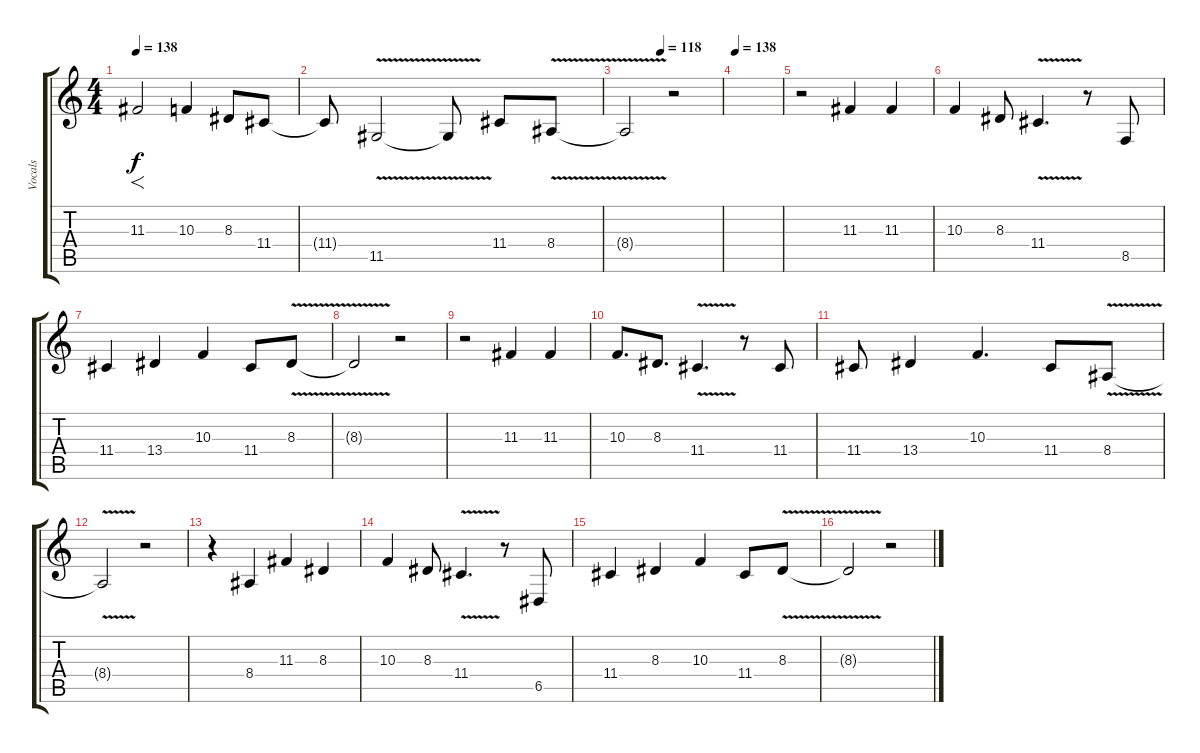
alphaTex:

\track ("Vocals" "Vocals") {instrument flute}
\staff {score tabs}
\tuning (E4 B3 G3 D3 A2 E2) {hide}
\ts (4 4)
\tempo 138
\clef g2
\ks c
11.3.2{f dy f} 10.3.4 8.3.8 11.4.8 |
11.4{t}.8 11.5{v}.2 11.5{t}.8 11.4.8 8.4{v}.8 |
\tempo (118 0.375)
8.4{t}.2 r.2 |
\tempo 138
|
r.2 11.3.4 11.3.4 |
10.3.4 8.3.8 11.4{v}.4{d} r.8 8.5.8 |
11.4.4 13.4.4 10.3.4 11.4.8 8.3{v}.8 |
8.3{t}.2 r.2 |
r.2 11.3.4 11.3.4 |
10.3.8{d} 8.3.8{d} 11.4{v}.4{d} r.8 11.4.8 |
11.4.8 13.4.4 10.3.4{d} 11.4.8 8.4{v}.8 |
8.4{t}.2 r.2 |
r.4 8.4.4 11.3.4 8.3.4 |
10.3.4 8.3.8 11.4{v}.4{d} r.8 6.5.8 |
11.4.4 8.3.4 10.3.4 11.4.8 8.3{v}.8 |
8.3{t}.2 r.2
